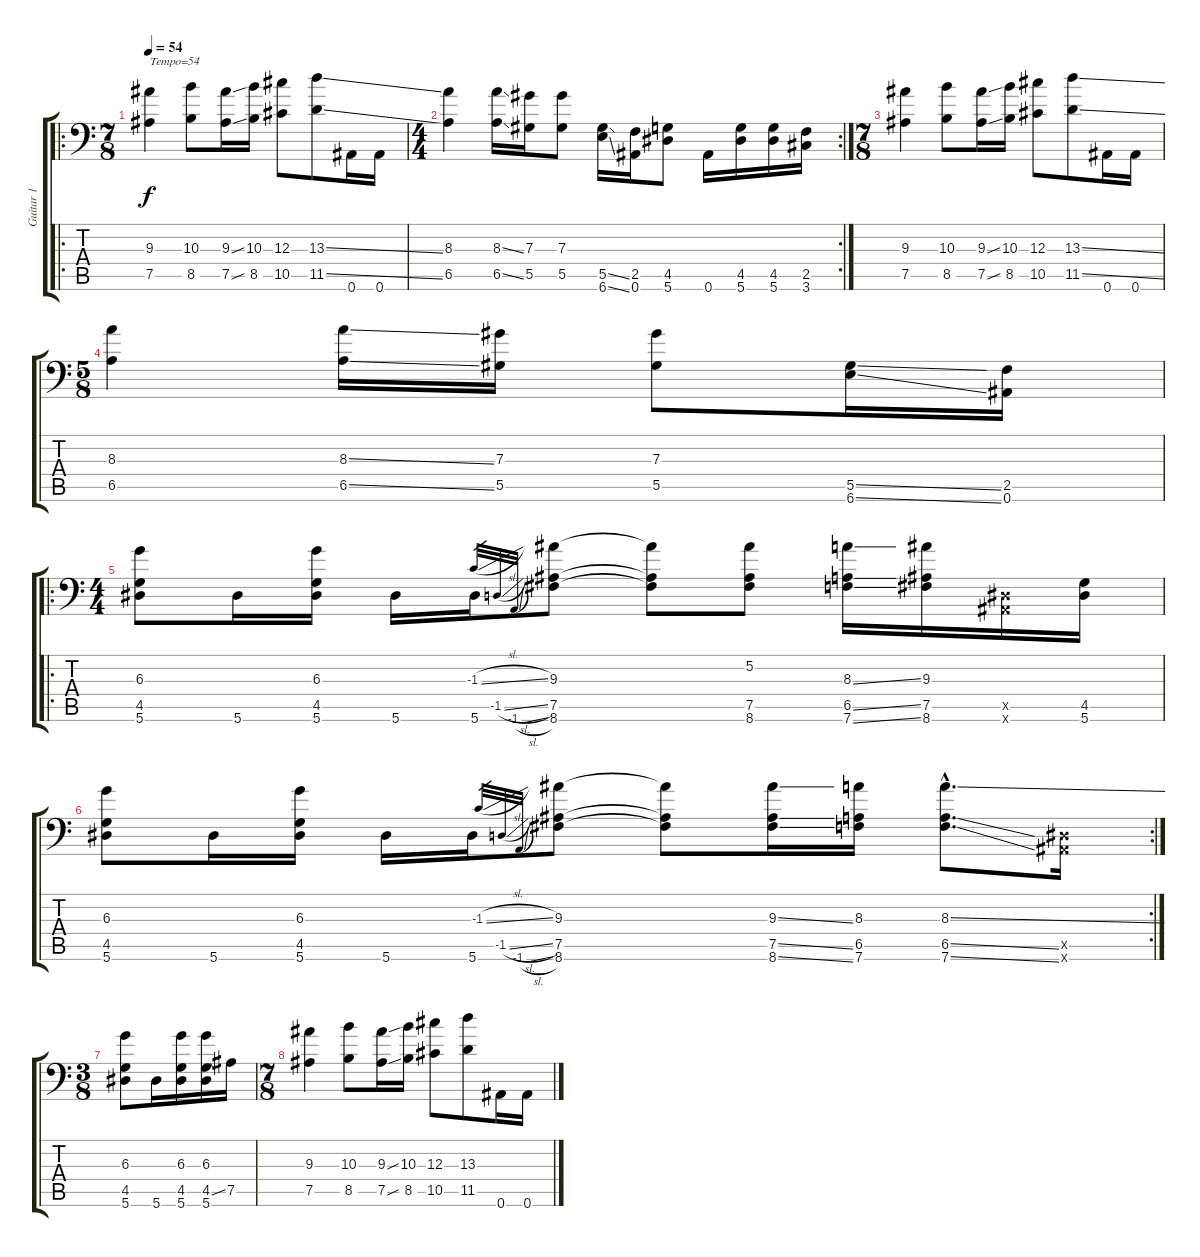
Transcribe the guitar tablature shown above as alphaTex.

\track ("Guitar 1" "Guitar 1") {instrument distortionguitar}
\staff {score tabs}
\tuning (Bb3 F3 Db3 Ab2 Eb2 Bb1) {hide}
\ro
\ts (7 8)
\tempo 54
\clef f4
\ks c
(9.3 7.5).4{txt "Tempo=54" dy f} (10.3 8.5).8 (9.3{ss} 7.5{ss}).16 (10.3 8.5).16 (12.3 10.5).8 (13.3{ss} 11.5{ss}).8 0.6.16 0.6.16 |
\rc 2
\ts (4 4)
(8.3 6.5).4 (8.3{ss} 6.5{ss}).16 (7.3 5.5).16 (7.3 5.5).8 (5.5{ss} 6.6{ss}).16 (2.5 0.6).16 (4.5 5.6).8 0.6.16 (4.5 5.6).16 (4.5 5.6).16 (2.5 3.6).16 |
\ts (7 8)
(9.3 7.5).4 (10.3 8.5).8 (9.3{ss} 7.5{ss}).16 (10.3 8.5).16 (12.3 10.5).8 (13.3{ss} 11.5{ss}).8 0.6.16 0.6.16 |
\ts (5 8)
(8.3 6.5).4 (8.3{ss} 6.5{ss}).16 (7.3 5.5).16 (7.3 5.5).8 (5.5{ss} 6.6{ss}).16 (2.5 0.6).16 |
\ro
\ts (4 4)
(6.3 4.5 5.6).8 5.6.16 (6.3 4.5 5.6).16 5.6.16 5.6.16 -1.3{sl}.32{gr} -1.5{sl}.32{gr} -1.6{sl}.32{gr} (9.3 7.5 8.6).8 (9.3{t} 7.5{t} 8.6{t}).8 (5.2 7.5 8.6).8 (8.3{ss} 6.5{ss} 7.6{ss}).16 (9.3 7.5 8.6).16 (0.5{x} 0.6{x}).16 (4.5 5.6).16 |
\rc 2
(6.3 4.5 5.6).8 5.6.16 (6.3 4.5 5.6).16 5.6.16 5.6.16 -1.3{sl}.32{gr} -1.5{sl}.32{gr} -1.6{sl}.32{gr} (9.3 7.5 8.6).8 (9.3{t} 7.5{t} 8.6{t}).8 (9.3{ss} 7.5{ss} 8.6{ss}).16 (8.3 6.5 7.6).16 (8.3{ss hac} 6.5{ss hac} 7.6{ss hac}).8{d} (0.5{x} 0.6{x}).16 |
\ts (3 8)
(6.3 4.5 5.6).8 5.6.16 (6.3 4.5 5.6).16 (6.3 4.5{ss} 5.6).16 7.5.16 |
\ts (7 8)
(9.3 7.5).4 (10.3 8.5).8 (9.3{ss} 7.5{ss}).16 (10.3 8.5).16 (12.3 10.5).8 (13.3{ss} 11.5{ss}).8 0.6.16 0.6.16
